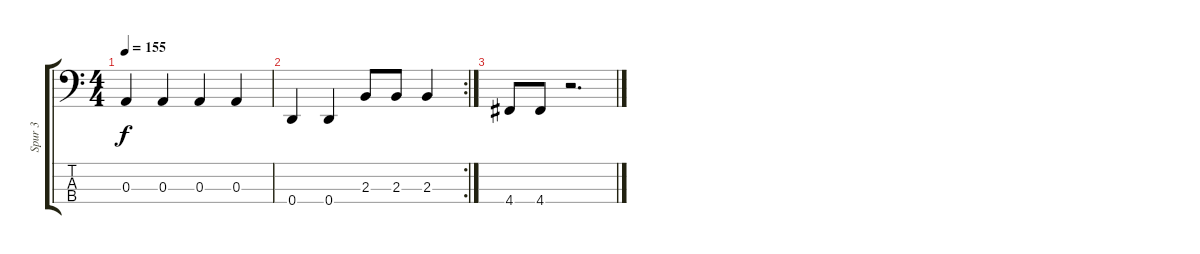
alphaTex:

\track ("Spur 3" "Spur 3") {instrument electricbasspick}
\staff {score tabs}
\tuning (G2 D2 A1 D1) {hide}
\ts (4 4)
\tempo 155
\clef f4
\ks c
0.3.4{dy f} 0.3.4 0.3.4 0.3.4 |
\rc 2
0.4.4 0.4.4 2.3.8 2.3.8 2.3.4 |
4.4.8 4.4.8 r.2{d}
